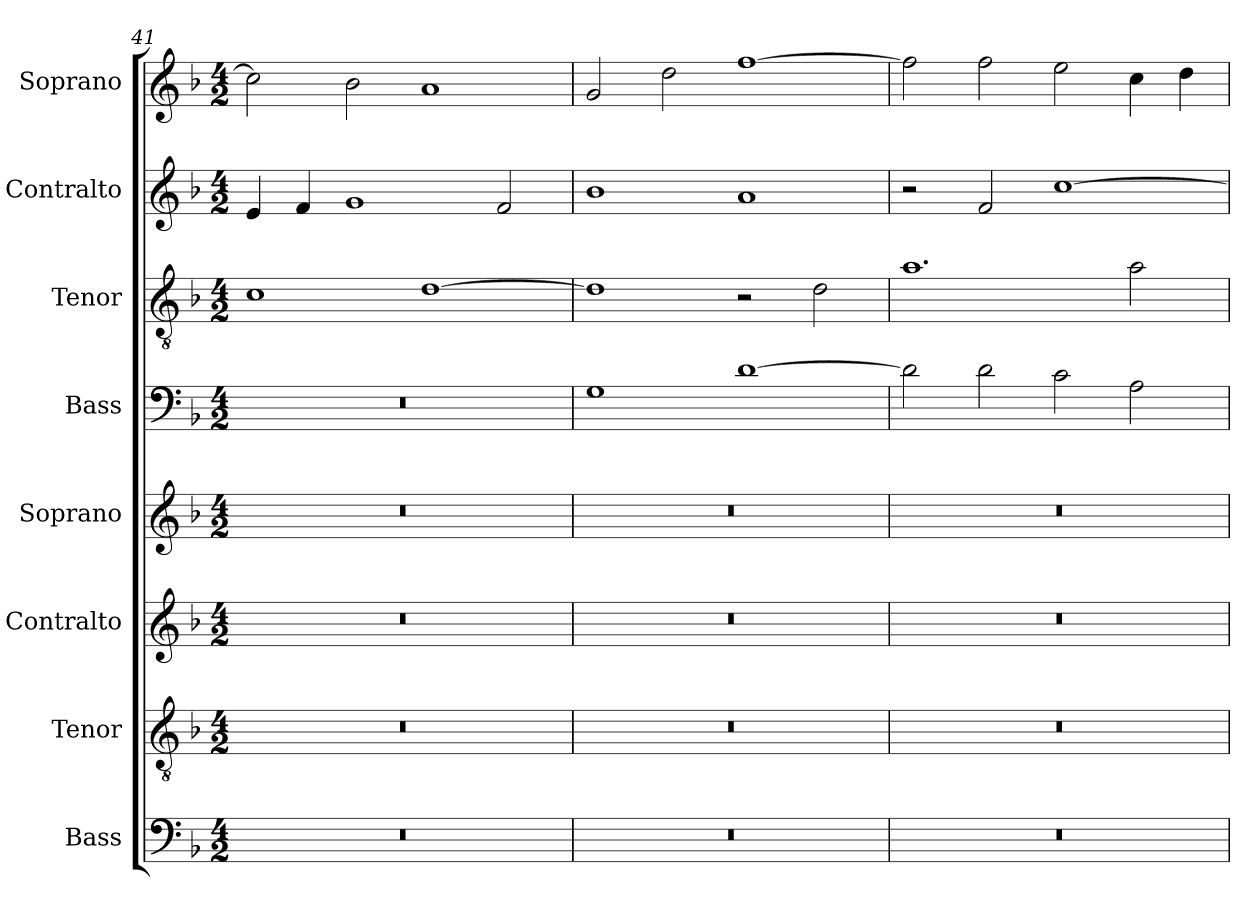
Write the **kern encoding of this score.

**kern	**kern	**kern	**kern	**kern	**kern	**kern	**kern
*part8	*part7	*part6	*part5	*part4	*part3	*part2	*part1
*staff8	*staff7	*staff6	*staff5	*staff4	*staff3	*staff2	*staff1
*I"Bass	*I"Tenor	*I"Contralto	*I"Soprano	*I"Bass	*I"Tenor	*I"Contralto	*I"Soprano
*I'B	*I'T	*I'A	*I'S	*I'B	*I'T	*I'A	*I'S
*clefF4	*clefGv2	*clefG2	*clefG2	*clefF4	*clefGv2	*clefG2	*clefG2
*k[b-]	*k[b-]	*k[b-]	*k[b-]	*k[b-]	*k[b-]	*k[b-]	*k[b-]
*G:dor	*G:dor	*G:dor	*G:dor	*G:dor	*G:dor	*G:dor	*G:dor
*M4/2	*M4/2	*M4/2	*M4/2	*M4/2	*M4/2	*M4/2	*M4/2
=41	=41	=41	=41	=41	=41	=41	=41
0r	0r	0r	0r	0r	1c	4e	2cc]
.	.	.	.	.	.	4f	.
.	.	.	.	.	.	1g	2b-
.	.	.	.	.	[1d	.	1a
.	.	.	.	.	.	2f	.
=42	=42	=42	=42	=42	=42	=42	=42
0r	0r	0r	0r	1G	1d]	1b-	2g
.	.	.	.	.	.	.	2dd
.	.	.	.	[1d	2r	1a	[1ff
.	.	.	.	.	2d	.	.
=43	=43	=43	=43	=43	=43	=43	=43
0r	0r	0r	0r	2d]	1.a	2r	2ff]
.	.	.	.	2d	.	2f	2ff
.	.	.	.	2c	.	[1cc	2ee
.	.	.	.	2A	2a	.	4cc
.	.	.	.	.	.	.	4dd
=	=	=	=	=	=	=	=
*-	*-	*-	*-	*-	*-	*-	*-
